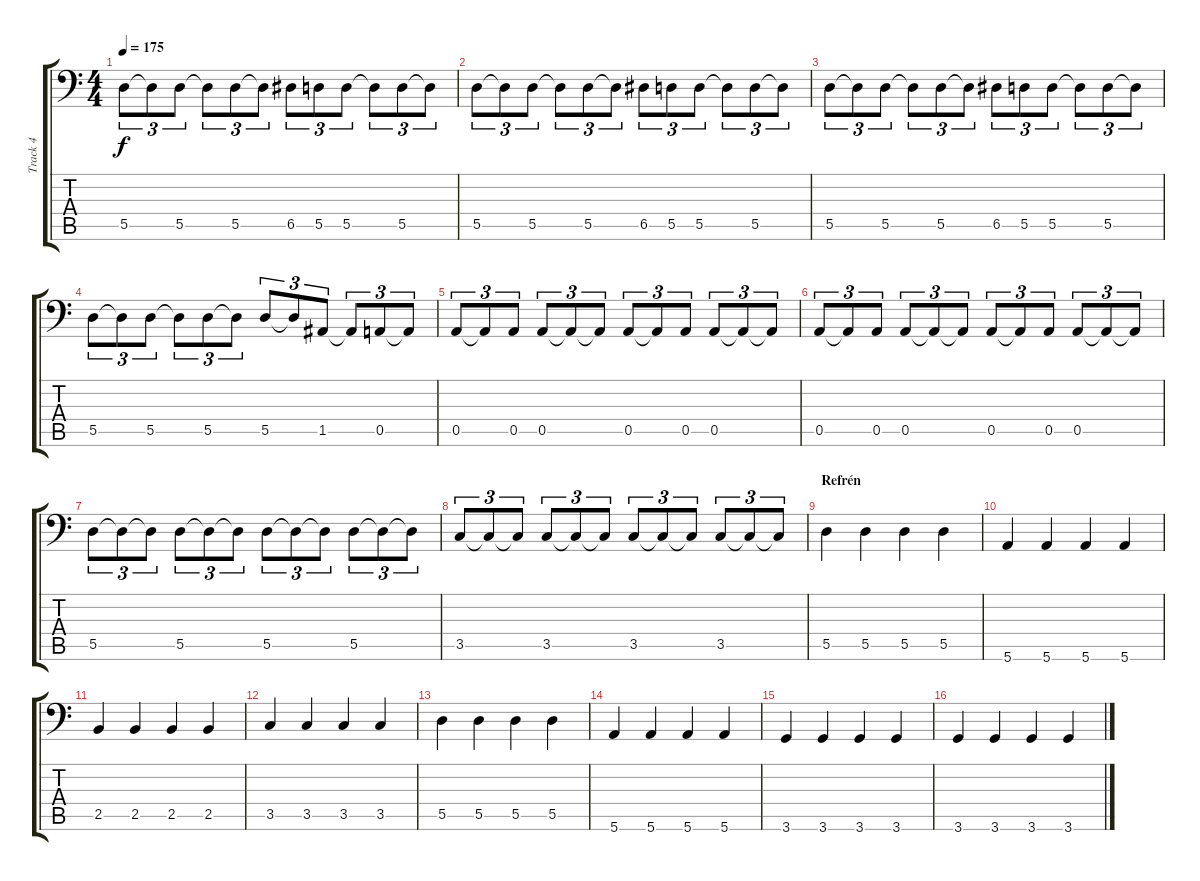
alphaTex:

\track ("Track 4" "Track 4") {instrument electricbassfinger}
\staff {score tabs}
\tuning (E3 B2 G2 D2 A1 E1) {hide}
\ts (4 4)
\tempo 175
\clef f4
\ks c
5.5.8{tu (3 2) dy f} 5.5{t}.8{tu (3 2)} 5.5.8{tu (3 2)} 5.5{t}.8{tu (3 2)} 5.5.8{tu (3 2)} 5.5{t}.8{tu (3 2)} 6.5.8{tu (3 2)} 5.5.8{tu (3 2)} 5.5.8{tu (3 2)} 5.5{t}.8{tu (3 2)} 5.5.8{tu (3 2)} 5.5{t}.8{tu (3 2)} |
5.5.8{tu (3 2)} 5.5{t}.8{tu (3 2)} 5.5.8{tu (3 2)} 5.5{t}.8{tu (3 2)} 5.5.8{tu (3 2)} 5.5{t}.8{tu (3 2)} 6.5.8{tu (3 2)} 5.5.8{tu (3 2)} 5.5.8{tu (3 2)} 5.5{t}.8{tu (3 2)} 5.5.8{tu (3 2)} 5.5{t}.8{tu (3 2)} |
5.5.8{tu (3 2)} 5.5{t}.8{tu (3 2)} 5.5.8{tu (3 2)} 5.5{t}.8{tu (3 2)} 5.5.8{tu (3 2)} 5.5{t}.8{tu (3 2)} 6.5.8{tu (3 2)} 5.5.8{tu (3 2)} 5.5.8{tu (3 2)} 5.5{t}.8{tu (3 2)} 5.5.8{tu (3 2)} 5.5{t}.8{tu (3 2)} |
5.5.8{tu (3 2)} 5.5{t}.8{tu (3 2)} 5.5.8{tu (3 2)} 5.5{t}.8{tu (3 2)} 5.5.8{tu (3 2)} 5.5{t}.8{tu (3 2)} 5.5.8{tu (3 2)} 5.5{t}.8{tu (3 2)} 1.5.8{tu (3 2)} 1.5{t}.8{tu (3 2)} 0.5.8{tu (3 2)} 0.5{t}.8{tu (3 2)} |
0.5.8{tu (3 2)} 0.5{t}.8{tu (3 2)} 0.5.8{tu (3 2)} 0.5.8{tu (3 2)} 0.5{t}.8{tu (3 2)} 0.5{t}.8{tu (3 2)} 0.5.8{tu (3 2)} 0.5{t}.8{tu (3 2)} 0.5.8{tu (3 2)} 0.5.8{tu (3 2)} 0.5{t}.8{tu (3 2)} 0.5{t}.8{tu (3 2)} |
0.5.8{tu (3 2)} 0.5{t}.8{tu (3 2)} 0.5.8{tu (3 2)} 0.5.8{tu (3 2)} 0.5{t}.8{tu (3 2)} 0.5{t}.8{tu (3 2)} 0.5.8{tu (3 2)} 0.5{t}.8{tu (3 2)} 0.5.8{tu (3 2)} 0.5.8{tu (3 2)} 0.5{t}.8{tu (3 2)} 0.5{t}.8{tu (3 2)} |
5.5.8{tu (3 2)} 5.5{t}.8{tu (3 2)} 5.5{t}.8{tu (3 2)} 5.5.8{tu (3 2)} 5.5{t}.8{tu (3 2)} 5.5{t}.8{tu (3 2)} 5.5.8{tu (3 2)} 5.5{t}.8{tu (3 2)} 5.5{t}.8{tu (3 2)} 5.5.8{tu (3 2)} 5.5{t}.8{tu (3 2)} 5.5{t}.8{tu (3 2)} |
3.5.8{tu (3 2)} 3.5{t}.8{tu (3 2)} 3.5{t}.8{tu (3 2)} 3.5.8{tu (3 2)} 3.5{t}.8{tu (3 2)} 3.5{t}.8{tu (3 2)} 3.5.8{tu (3 2)} 3.5{t}.8{tu (3 2)} 3.5{t}.8{tu (3 2)} 3.5.8{tu (3 2)} 3.5{t}.8{tu (3 2)} 3.5{t}.8{tu (3 2)} |
\section ("" "Refrén")
5.5.4 5.5.4 5.5.4 5.5.4 |
5.6.4 5.6.4 5.6.4 5.6.4 |
2.5.4 2.5.4 2.5.4 2.5.4 |
3.5.4 3.5.4 3.5.4 3.5.4 |
5.5.4 5.5.4 5.5.4 5.5.4 |
5.6.4 5.6.4 5.6.4 5.6.4 |
3.6.4 3.6.4 3.6.4 3.6.4 |
3.6.4 3.6.4 3.6.4 3.6.4
